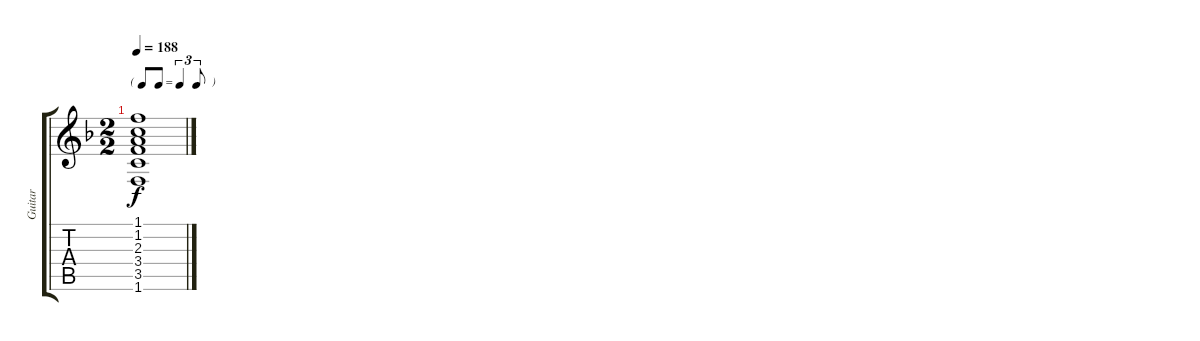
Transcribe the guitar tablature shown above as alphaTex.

\track ("Guitar" "Guitar") {instrument acousticguitarsteel}
\staff {score tabs}
\tuning (E4 B3 G3 D3 A2 E2) {hide}
\ts (2 2)
\tf triplet8th
\tempo 188
\clef g2
\ks f
(1.1{t} 1.2{t} 2.3{t} 3.4{t} 3.5{t} 1.6{t}).1{dy f}
